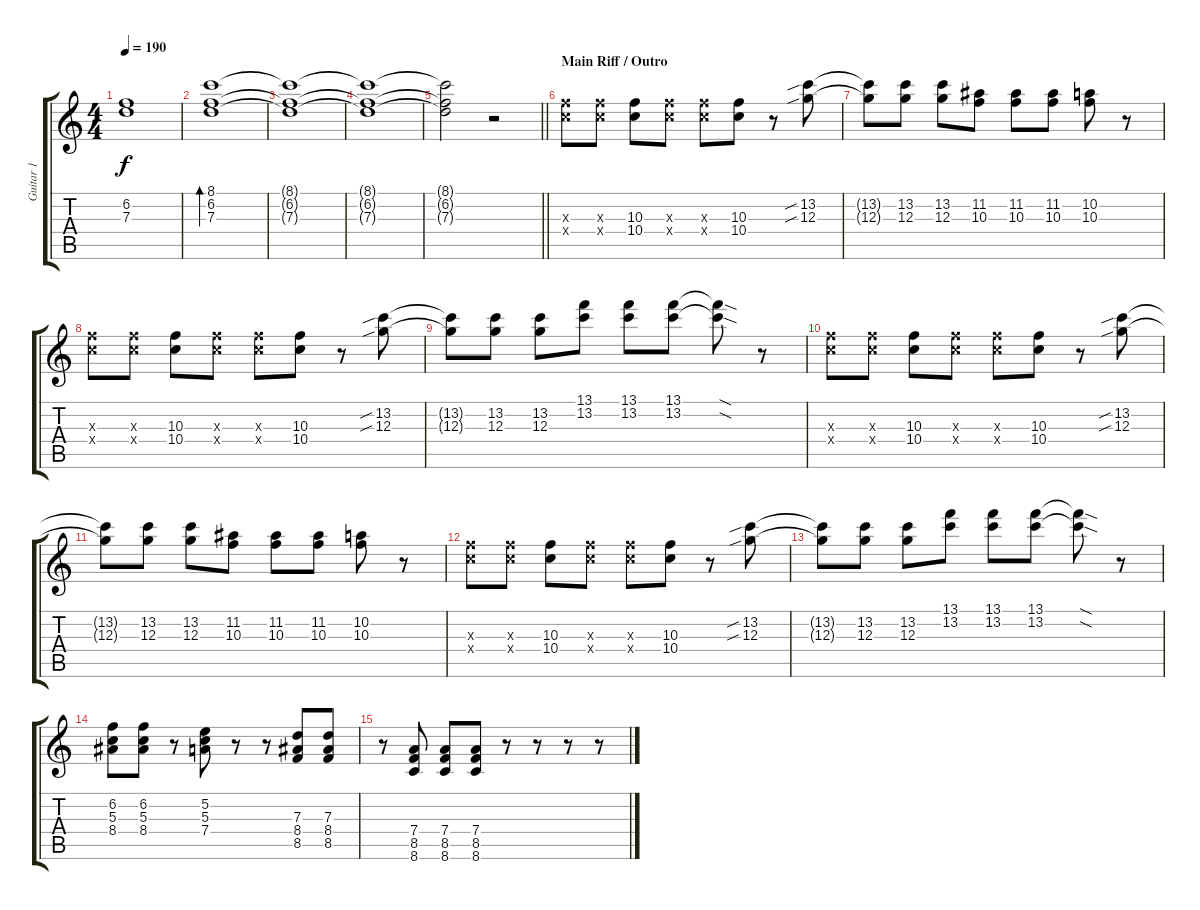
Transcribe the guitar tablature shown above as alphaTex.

\track ("Guitar 1" "Guitar 1") {instrument overdrivenguitar}
\staff {score tabs}
\tuning (E4 B3 G3 D3 A2 E2) {hide}
\ts (4 4)
\tempo 190
\clef g2
\ks c
(6.2{t} 7.3{t}).1{dy f} |
(8.1 6.2 7.3).1{bd 60} |
(8.1{t} 6.2{t} 7.3{t}).1 |
(8.1{t} 6.2{t} 7.3{t}).1 |
\barLineRight lightlight
(8.1{t} 6.2{t} 7.3{t}).2 r.2 |
\section ("" "Main Riff / Outro")
(10.3{x} 10.4{x}).8{instrument overdrivenguitar} (10.3{x} 10.4{x}).8 (10.3 10.4).8 (10.3{x} 10.4{x}).8 (10.3{x} 10.4{x}).8 (10.3 10.4).8 r.8 (13.2{sib} 12.3{sib}).8 |
(13.2{t} 12.3{t}).8 (13.2 12.3).8 (13.2 12.3).8 (11.2 10.3).8 (11.2 10.3).8 (11.2 10.3).8 (10.2 10.3).8 r.8 |
(10.3{x} 10.4{x}).8 (10.3{x} 10.4{x}).8 (10.3 10.4).8 (10.3{x} 10.4{x}).8 (10.3{x} 10.4{x}).8 (10.3 10.4).8 r.8 (13.2{sib} 12.3{sib}).8 |
(13.2{t} 12.3{t}).8 (13.2 12.3).8 (13.2 12.3).8 (13.1 13.2).8 (13.1 13.2).8 (13.1 13.2).8 (13.1{sod t} 13.2{sod t}).8 r.8 |
(10.3{x} 10.4{x}).8 (10.3{x} 10.4{x}).8 (10.3 10.4).8 (10.3{x} 10.4{x}).8 (10.3{x} 10.4{x}).8 (10.3 10.4).8 r.8 (13.2{sib} 12.3{sib}).8 |
(13.2{t} 12.3{t}).8 (13.2 12.3).8 (13.2 12.3).8 (11.2 10.3).8 (11.2 10.3).8 (11.2 10.3).8 (10.2 10.3).8 r.8 |
(10.3{x} 10.4{x}).8 (10.3{x} 10.4{x}).8 (10.3 10.4).8 (10.3{x} 10.4{x}).8 (10.3{x} 10.4{x}).8 (10.3 10.4).8 r.8 (13.2{sib} 12.3{sib}).8 |
(13.2{t} 12.3{t}).8 (13.2 12.3).8 (13.2 12.3).8 (13.1 13.2).8 (13.1 13.2).8 (13.1 13.2).8 (13.1{sod t} 13.2{sod t}).8 r.8 |
(6.2 5.3 8.4).8 (6.2 5.3 8.4).8 r.8 (5.2 5.3 7.4).8 r.8 r.8 (7.3 8.4 8.5).8 (7.3 8.4 8.5).8 |
r.8 (7.4 8.5 8.6).8 (7.4 8.5 8.6).8 (7.4 8.5 8.6).8 r.8 r.8 r.8 r.8
